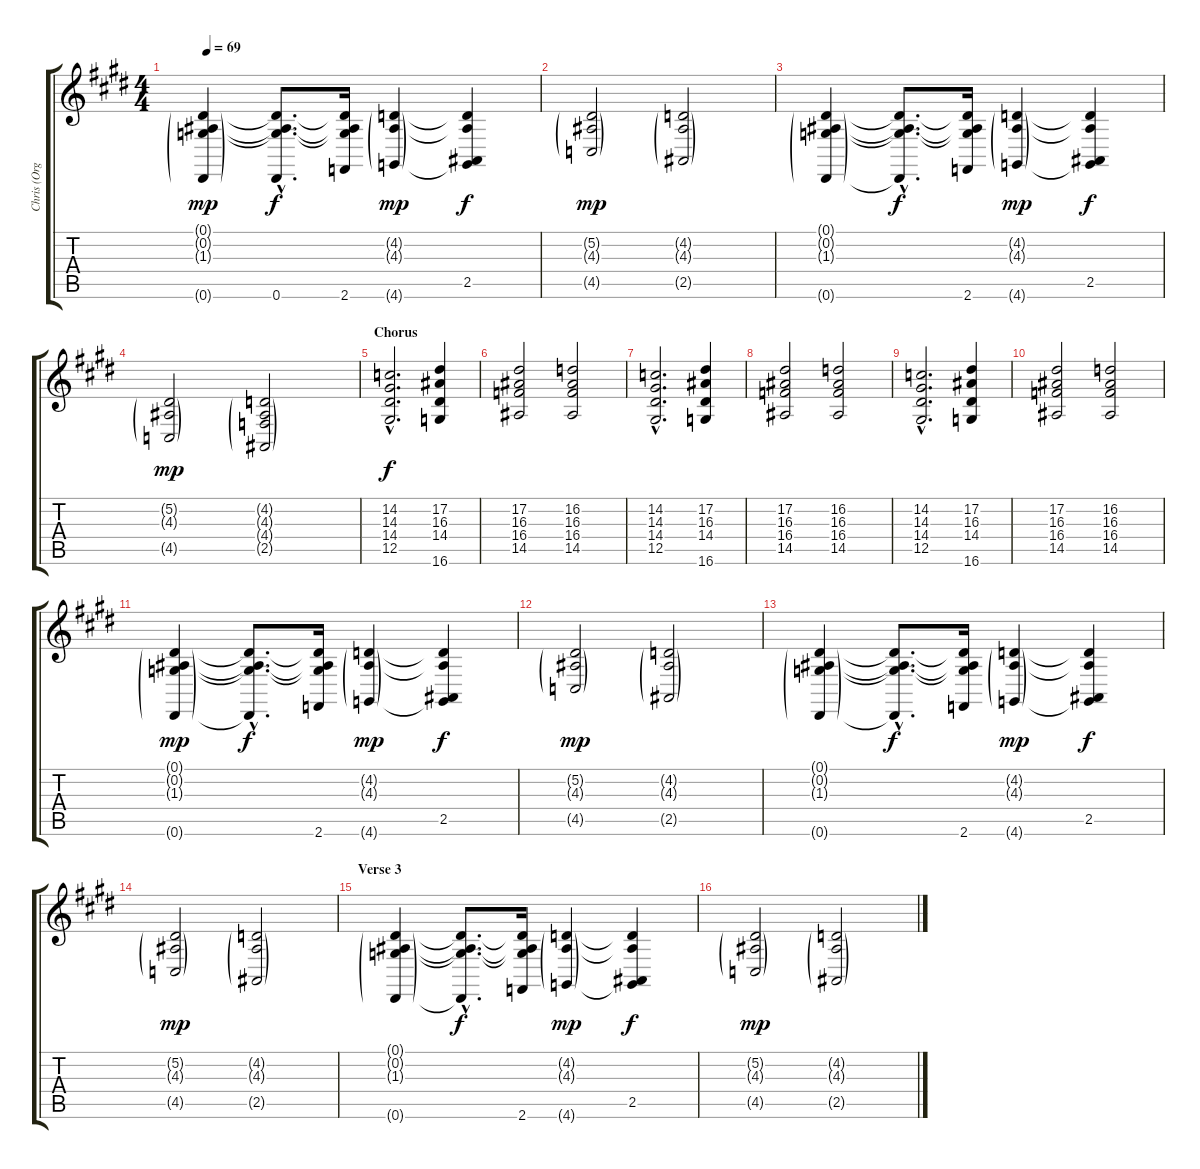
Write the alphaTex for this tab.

\track ("Chris (Organ 2)" "Chris (Org") {instrument churchorgan}
\staff {score tabs}
\tuning (Eb4 Bb3 Gb3 Db3 Ab2 Eb2) {hide}
\ts (4 4)
\tempo 69
\clef g2
\ks e
(0.1{g} 0.2{g} 1.3{g} 0.6{g}).4{dy mp} (0.1{hac t} 0.2{hac t} 1.3{hac t} 0.6{hac}).8{d dy f} (0.1{t} 0.2{t} 1.3{t} 2.6).16 (4.2{g} 4.3{g} 4.6{g}).4{dy mp} (4.2{t} 4.3{t} 2.5 4.6{t}).4{dy f} |
(5.2{g} 4.3{g} 4.5{g}).2{dy mp} (4.2{g} 4.3{g} 2.5{g}).2 |
(0.1{g} 0.2{g} 1.3{g} 0.6{g}).4 (0.1{hac t} 0.2{hac t} 1.3{hac t} 0.6{hac t}).8{d dy f} (0.1{t} 0.2{t} 1.3{t} 2.6).16 (4.2{g} 4.3{g} 4.6{g}).4{dy mp} (4.2{t} 4.3{t} 2.5 4.6{t}).4{dy f} |
(5.2{g} 4.3{g} 4.5{g}).2{dy mp} (4.2{g} 4.3{g} 4.4{g} 2.5{g}).2 |
\section ("" "Chorus")
(14.2{hac} 14.3{hac} 14.4{hac} 12.5{hac}).2{d dy f volume 4 instrument stringensemble1} (17.2 16.3 14.4 16.6).4 |
(17.2 16.3 16.4 14.5).2 (16.2 16.3 16.4 14.5).2 |
(14.2{hac} 14.3{hac} 14.4{hac} 12.5{hac}).2{d volume 4 instrument stringensemble1} (17.2 16.3 14.4 16.6).4 |
(17.2 16.3 16.4 14.5).2 (16.2 16.3 16.4 14.5).2 |
(14.2{hac} 14.3{hac} 14.4{hac} 12.5{hac}).2{d volume 4 instrument stringensemble1} (17.2 16.3 14.4 16.6).4 |
(17.2 16.3 16.4 14.5).2 (16.2 16.3 16.4 14.5).2 |
(0.1{g} 0.2{g} 1.3{g} 0.6{g}).4{dy mp volume 7 instrument churchorgan} (0.1{hac t} 0.2{hac t} 1.3{hac t} 0.6{hac t}).8{d dy f} (0.1{t} 0.2{t} 1.3{t} 2.6).16 (4.2{g} 4.3{g} 4.6{g}).4{dy mp} (4.2{t} 4.3{t} 2.5 4.6{t}).4{dy f} |
(5.2{g} 4.3{g} 4.5{g}).2{dy mp} (4.2{g} 4.3{g} 2.5{g}).2 |
(0.1{g} 0.2{g} 1.3{g} 0.6{g}).4 (0.1{hac t} 0.2{hac t} 1.3{hac t} 0.6{hac t}).8{d dy f} (0.1{t} 0.2{t} 1.3{t} 2.6).16 (4.2{g} 4.3{g} 4.6{g}).4{dy mp} (4.2{t} 4.3{t} 2.5 4.6{t}).4{dy f} |
(5.2{g} 4.3{g} 4.5{g}).2{dy mp} (4.2{g} 4.3{g} 2.5{g}).2 |
\section ("" "Verse 3")
(0.1{g} 0.2{g} 1.3{g} 0.6{g}).4 (0.1{hac t} 0.2{hac t} 1.3{hac t} 0.6{hac t}).8{d dy f} (0.1{t} 0.2{t} 1.3{t} 2.6).16 (4.2{g} 4.3{g} 4.6{g}).4{dy mp} (4.2{t} 4.3{t} 2.5 4.6{t}).4{dy f} |
(5.2{g} 4.3{g} 4.5{g}).2{dy mp} (4.2{g} 4.3{g} 2.5{g}).2
